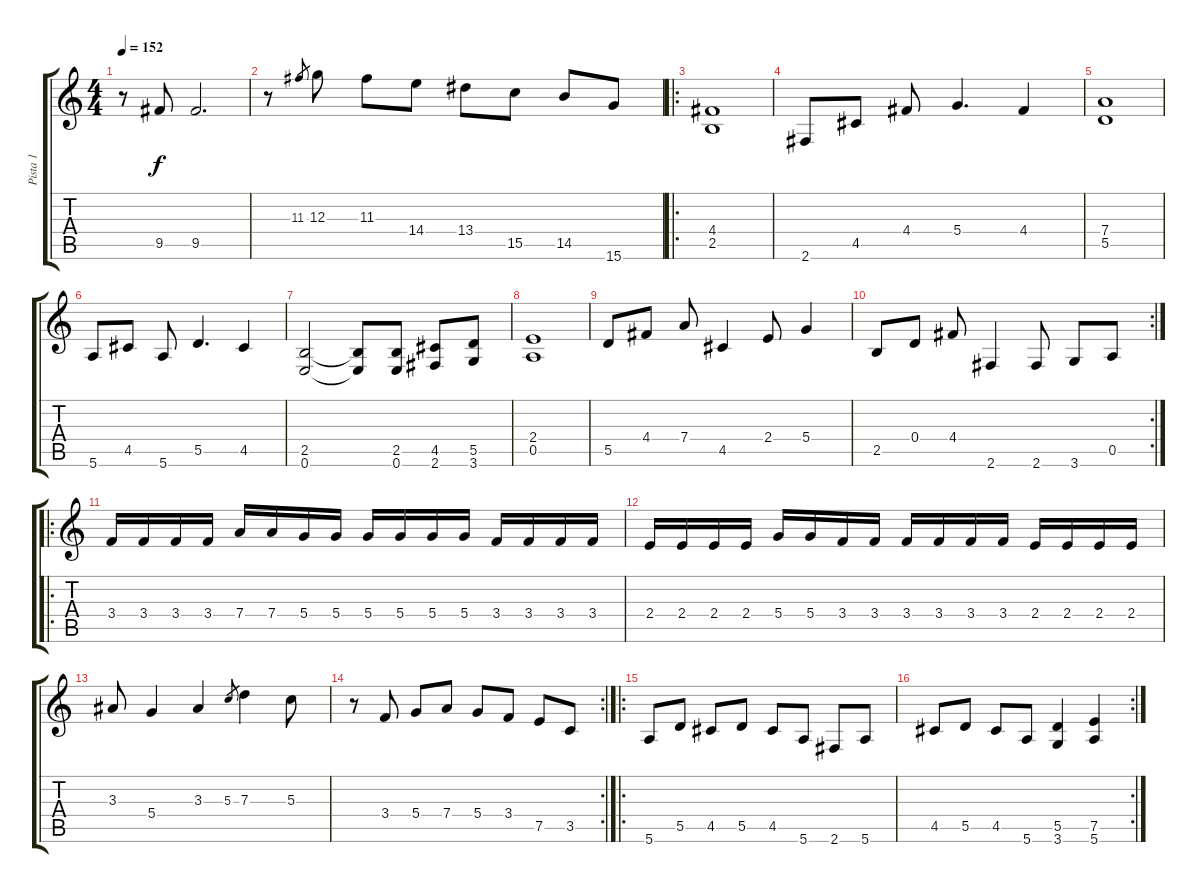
\track ("Pista 1" "Pista 1") {instrument distortionguitar}
\staff {score tabs}
\tuning (E4 B3 G3 D3 A2 E2) {hide}
\ts (4 4)
\tempo 152
\clef g2
\ks c
r.8{dy f} 9.5.8 9.5.2{d} |
r.8 11.3.8{gr} 12.3.8 11.3.8 14.4.8 13.4.8 15.5.8 14.5.8 15.6.8 |
\ro
(4.4 2.5).1 |
2.6.8 4.5.8 4.4.8 5.4.4{d} 4.4.4 |
(7.4 5.5).1 |
5.6.8 4.5.8 5.6.8 5.5.4{d} 4.5.4 |
(2.5 0.6).2 (2.5{t} 0.6{t}).8 (2.5 0.6).8 (4.5 2.6).8 (5.5 3.6).8 |
(2.4 0.5).1 |
5.5.8 4.4.8 7.4.8 4.5.4 2.4.8 5.4.4 |
\rc 2
2.5.8 0.4.8 4.4.8 2.6.4 2.6.8 3.6.8 0.5.8 |
\ro
3.4.16{volume 13} 3.4.16 3.4.16 3.4.16 7.4.16 7.4.16 5.4.16 5.4.16 5.4.16 5.4.16 5.4.16 5.4.16 3.4.16 3.4.16 3.4.16 3.4.16 |
2.4.16 2.4.16 2.4.16 2.4.16 5.4.16 5.4.16 3.4.16 3.4.16 3.4.16 3.4.16 3.4.16 3.4.16 2.4.16 2.4.16 2.4.16 2.4.16 |
3.3.8 5.4.4 3.3.4 5.3.8{gr} 7.3.4 5.3.8 |
\rc 2
r.8 3.4.8 5.4.8 7.4.8 5.4.8 3.4.8 7.5.8 3.5.8 |
\ro
5.6.8 5.5.8 4.5.8 5.5.8 4.5.8 5.6.8 2.6.8 5.6.8 |
\rc 2
4.5.8 5.5.8 4.5.8 5.6.8 (5.5 3.6).4 (7.5 5.6).4
